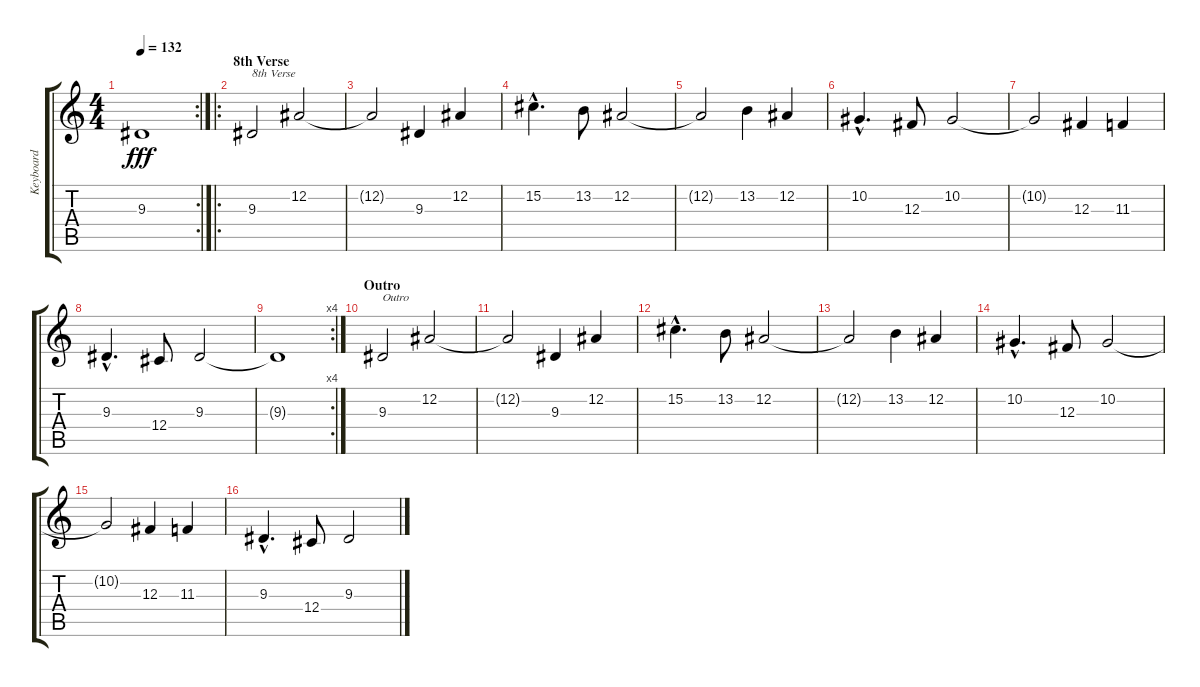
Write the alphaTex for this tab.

\track ("Keyboard" "Keyboard") {instrument choiraahs}
\staff {score tabs}
\tuning (Eb4 Bb3 Gb3 Db3 Ab2 Eb2) {hide}
\rc 2
\ts (4 4)
\tempo 132
\clef g2
\ks c
9.3{t}.1{dy fff} |
\ro
\section ("" "8th Verse")
9.3.2{txt "8th Verse"} 12.2.2 |
12.2{t}.2 9.3.4 12.2.4 |
15.2{hac}.4{d} 13.2.8 12.2.2 |
12.2{t}.2 13.2.4 12.2.4 |
10.2{hac}.4{d} 12.3.8 10.2.2 |
10.2{t}.2 12.3.4 11.3.4 |
9.3{hac}.4{d} 12.4.8 9.3.2 |
\rc 4
9.3{t}.1 |
\section ("" "Outro")
9.3.2{txt "Outro"} 12.2.2 |
12.2{t}.2 9.3.4 12.2.4 |
15.2{hac}.4{d} 13.2.8 12.2.2 |
12.2{t}.2 13.2.4 12.2.4 |
10.2{hac}.4{d} 12.3.8 10.2.2 |
10.2{t}.2 12.3.4 11.3.4 |
9.3{hac}.4{d} 12.4.8 9.3.2
